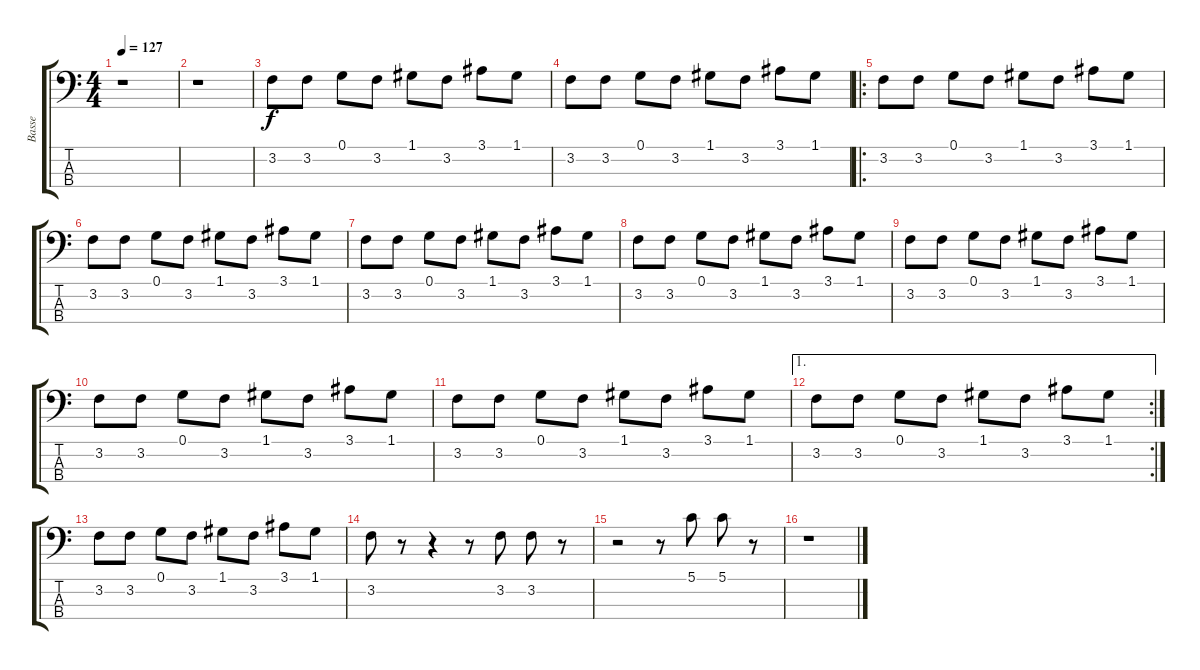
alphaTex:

\track ("Basse" "Basse") {instrument electricbassfinger}
\staff {score tabs}
\tuning (G2 D2 A1 E1) {hide}
\ts (4 4)
\tempo 127
\clef f4
\ks c
r.1{dy f instrument electricbassfinger} |
r.1 |
3.2.8 3.2.8 0.1.8 3.2.8 1.1.8 3.2.8 3.1.8 1.1.8 |
3.2.8 3.2.8 0.1.8 3.2.8 1.1.8 3.2.8 3.1.8 1.1.8 |
\ro
3.2.8 3.2.8 0.1.8 3.2.8 1.1.8 3.2.8 3.1.8 1.1.8 |
3.2.8 3.2.8 0.1.8 3.2.8 1.1.8 3.2.8 3.1.8 1.1.8 |
3.2.8 3.2.8 0.1.8 3.2.8 1.1.8 3.2.8 3.1.8 1.1.8 |
3.2.8 3.2.8 0.1.8 3.2.8 1.1.8 3.2.8 3.1.8 1.1.8 |
3.2.8 3.2.8 0.1.8 3.2.8 1.1.8 3.2.8 3.1.8 1.1.8 |
3.2.8 3.2.8 0.1.8 3.2.8 1.1.8 3.2.8 3.1.8 1.1.8 |
3.2.8 3.2.8 0.1.8 3.2.8 1.1.8 3.2.8 3.1.8 1.1.8 |
\ae 1
\rc 2
3.2.8 3.2.8 0.1.8 3.2.8 1.1.8 3.2.8 3.1.8 1.1.8 |
3.2.8 3.2.8 0.1.8 3.2.8 1.1.8 3.2.8 3.1.8 1.1.8 |
3.2.8 r.8 r.4 r.8 3.2.8 3.2.8 r.8 |
r.2 r.8 5.1.8 5.1.8 r.8 |
r.1
